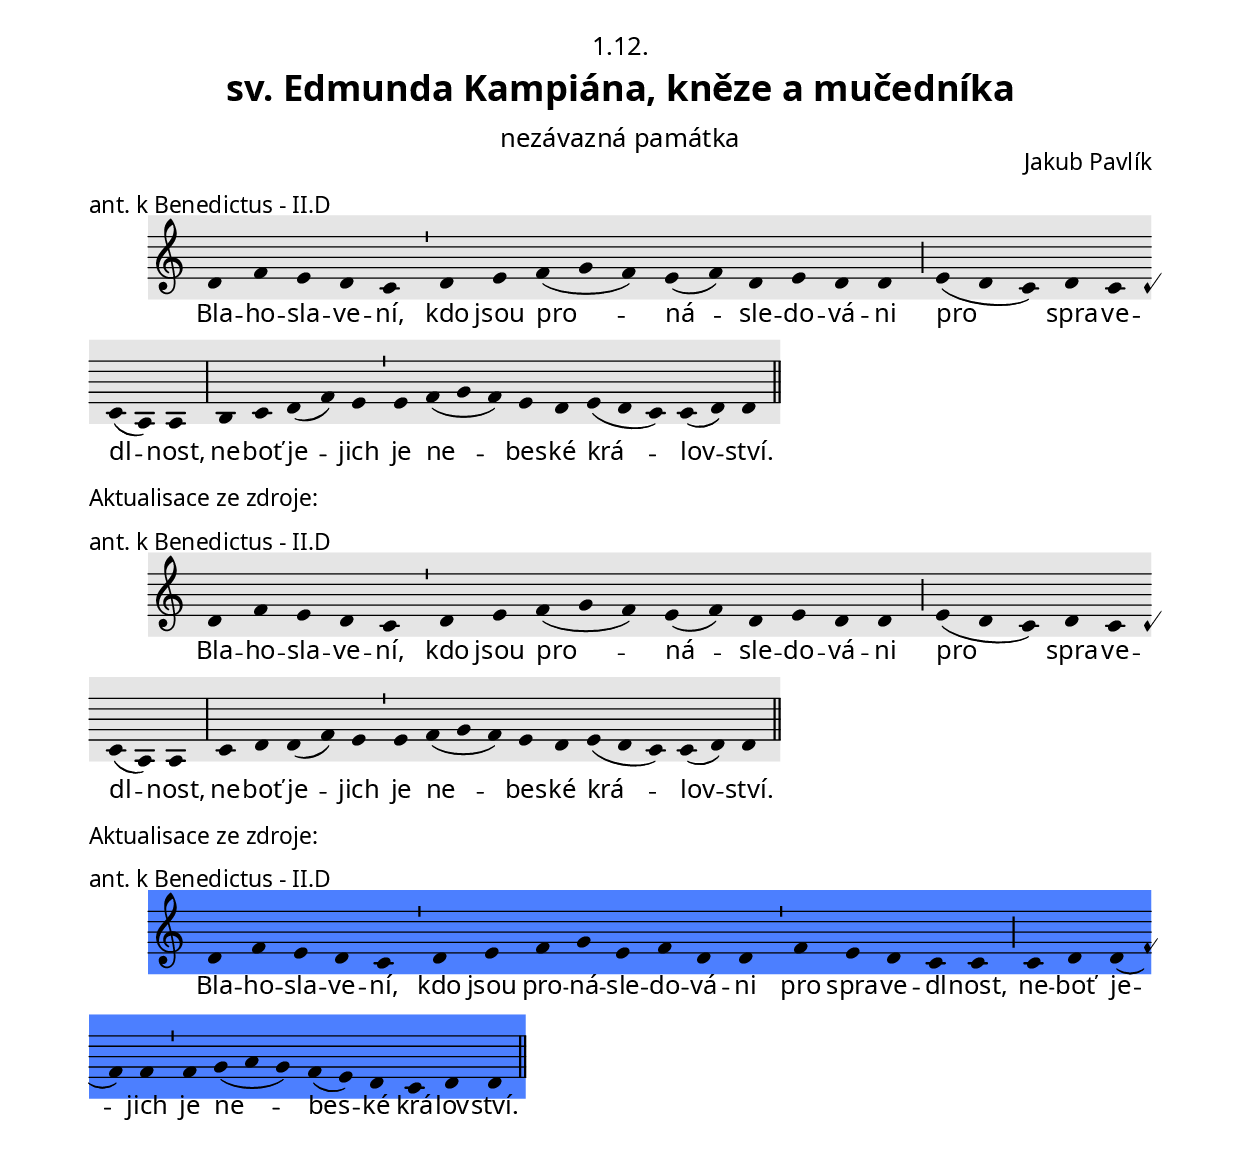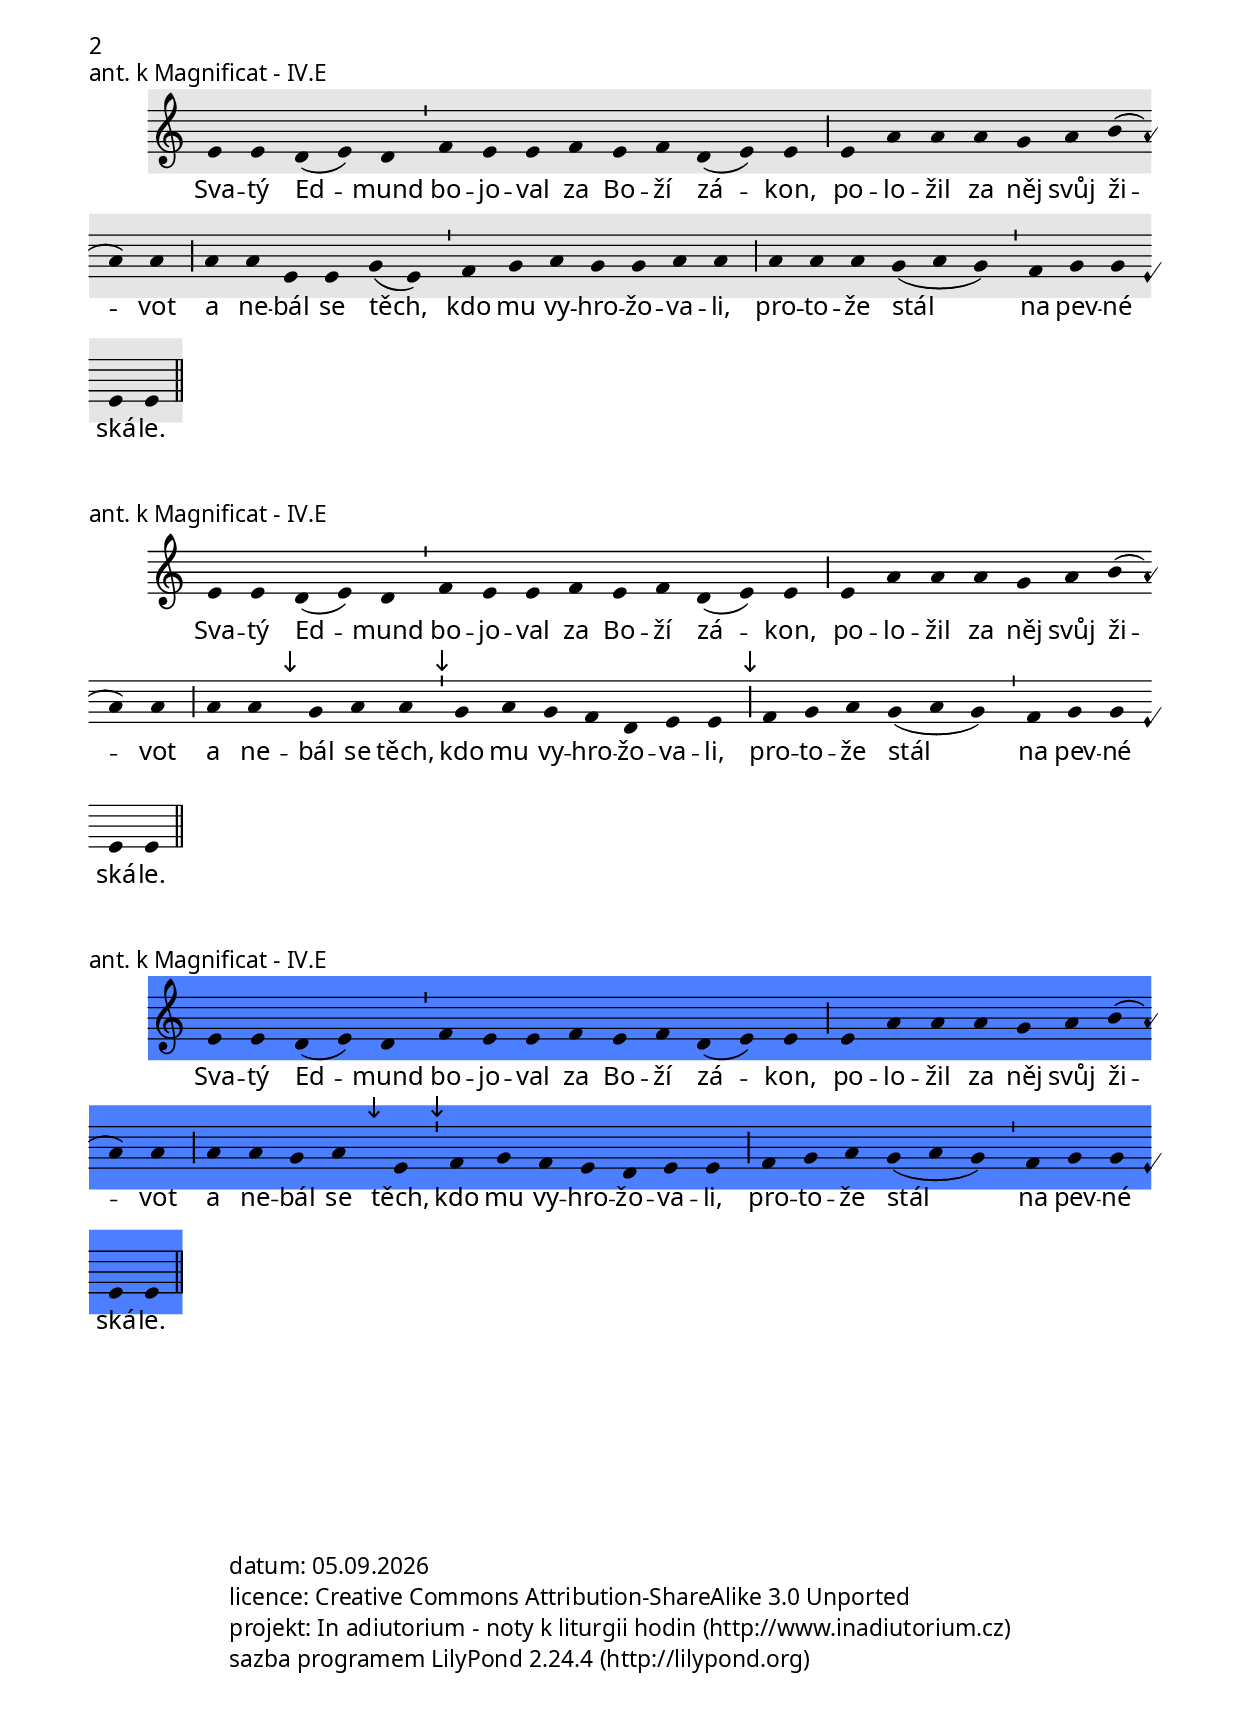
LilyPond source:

\version "2.17.5"

\include "../spolecne.ly"

\header {
  title = \markup\titleSvatek
            "sv. Edmunda Kampiána, kněze a mučedníka"
            "nezávazná památka"
            1.12.
  composer = "Jakub Pavlík"
}

\score {
  \relative c' {
    \zvyraznovacSedy
    \choralniRezim
    d4 f e d c \barMin d e f(  g f) e( f) d e d d \barMaior
    e( d c) d c c( a) a \barMax
    b c d( f) e \barMin e f( g f) e d e( d c) c( d) d \barFinalis
  }
  \addlyrics {
    Bla -- ho -- sla -- ve -- ní,
    kdo jsou pro -- ná -- sle -- do -- vá -- ni
    pro spra -- ve -- dl -- nost,
    ne -- boť je -- jich je ne -- bes -- ké krá -- lov -- ství.
  }
  \header {
    quid = "ant. k Benedictus"
    modus = "II"
    differentia = "D"
    psalmus = ""
    fial = "commune/commune_vicemucedniku.ly#rch-aben"
    id = "aben"
    piece = \markup {\sestavTitulekBezZalmu}
  }
}

\markup\aktualisace

\score {
  \relative c' {
    \zvyraznovacSedy
    \choralniRezim
    d4 f e d c \barMin d e f(  g f) e( f) d e d d \barMaior
    e( d c) d c c( a) a \barMax
    c d d( f) e \barMin e f( g f) e d e( d c) c( d) d \barFinalis
  }
  \addlyrics {
    Bla -- ho -- sla -- ve -- ní,
    kdo jsou pro -- ná -- sle -- do -- vá -- ni
    pro spra -- ve -- dl -- nost,
    ne -- boť je -- jich je ne -- bes -- ké krá -- lov -- ství.
  }
  \header {
    quid = "ant. k Benedictus"
    modus = "II"
    differentia = "D"
    psalmus = ""
    fial = "commune/commune_vicemucedniku.ly#rch-aben"
    id = "aben"
    piece = \markup {\sestavTitulekBezZalmu}
  }
}

\markup\aktualisace

\score {
  \relative c' {
    \zvyraznovacModry
    \choralniRezim
    d4 f e d c \barMin d e f g e f d d \barMin
    f e d c c \barMaior
    c d d( f) f \barMin f g( a g) f( e) d c d d \barFinalis
  }
  \addlyrics {
    Bla -- ho -- sla -- ve -- ní,
    kdo jsou pro -- ná -- sle -- do -- vá -- ni
    pro spra -- ve -- dl -- nost,
    ne -- boť je -- jich je ne -- bes -- ké krá -- lov -- ství.
  }
  \header {
    quid = "ant. k Benedictus"
    modus = "II"
    differentia = "D"
    psalmus = ""
    fial = "commune/commune_vicemucedniku.ly#rch-aben"
    id = "aben"
    piece = \markup {\sestavTitulekBezZalmu}
  }
}

\pageBreak

\score {
  \relative c' {
    \zvyraznovacSedy
    \choralniRezim
    e4 e d( e) d \barMin f e e f e f d( e) e \barMaior
    e a a a g a b( a) a \barMaior
    a a e e g( e) \barMin f g a g g a a \barMaior
    a a a g( a g) \barMin f g g e e \barFinalis
  }
  \addlyrics {
    Sva -- tý Ed -- mund bo -- jo -- val za Bo -- ží zá -- kon,
    po -- lo -- žil za něj svůj ži -- vot
    a ne -- bál se těch, kdo mu vy -- hro -- žo -- va -- li,
    pro -- to -- že stál na pev -- né ská -- le.
  }
  \header {
    quid = "ant. k Magnificat"
    modus = "IV"
    differentia = "E"
    psalmus = ""
    id = "amag"
    piece = \markup {\sestavTitulekBezZalmu}
  }
}

\score {
  \relative c' {
    \choralniRezim
    e4 e d( e) d \barMin f e e f e f d( e) e \barMaior
    e a a a g a b( a) a \barMaior
    a a \mark\sipka g a a \barMin \mark\sipka g a g f d e e \barMaior
    \mark\sipka f g a g( a g) \barMin f g g e e \barFinalis
  }
  \addlyrics {
    Sva -- tý Ed -- mund bo -- jo -- val za Bo -- ží zá -- kon,
    po -- lo -- žil za něj svůj ži -- vot
    a ne -- bál se těch, kdo mu vy -- hro -- žo -- va -- li,
    pro -- to -- že stál na pev -- né ská -- le.
  }
  \header {
    quid = "ant. k Magnificat"
    modus = "IV"
    differentia = "E"
    psalmus = ""
    id = "amag"
    piece = \markup {\sestavTitulekBezZalmu}
  }
}

\score {
  \relative c' {
    \zvyraznovacModry
    \choralniRezim
    e4 e d( e) d \barMin f e e f e f d( e) e \barMaior
    e a a a g a b( a) a \barMaior
    a a g a \mark\sipka e \barMin \mark\sipka f g f e d e e \barMaior
    f g a g( a g) \barMin f g g e e \barFinalis
  }
  \addlyrics {
    Sva -- tý Ed -- mund bo -- jo -- val za Bo -- ží zá -- kon,
    po -- lo -- žil za něj svůj ži -- vot
    a ne -- bál se těch, kdo mu vy -- hro -- žo -- va -- li,
    pro -- to -- že stál na pev -- né ská -- le.
  }
  \header {
    quid = "ant. k Magnificat"
    modus = "IV"
    differentia = "E"
    psalmus = ""
    id = "amag"
    piece = \markup {\sestavTitulekBezZalmu}
  }
}
